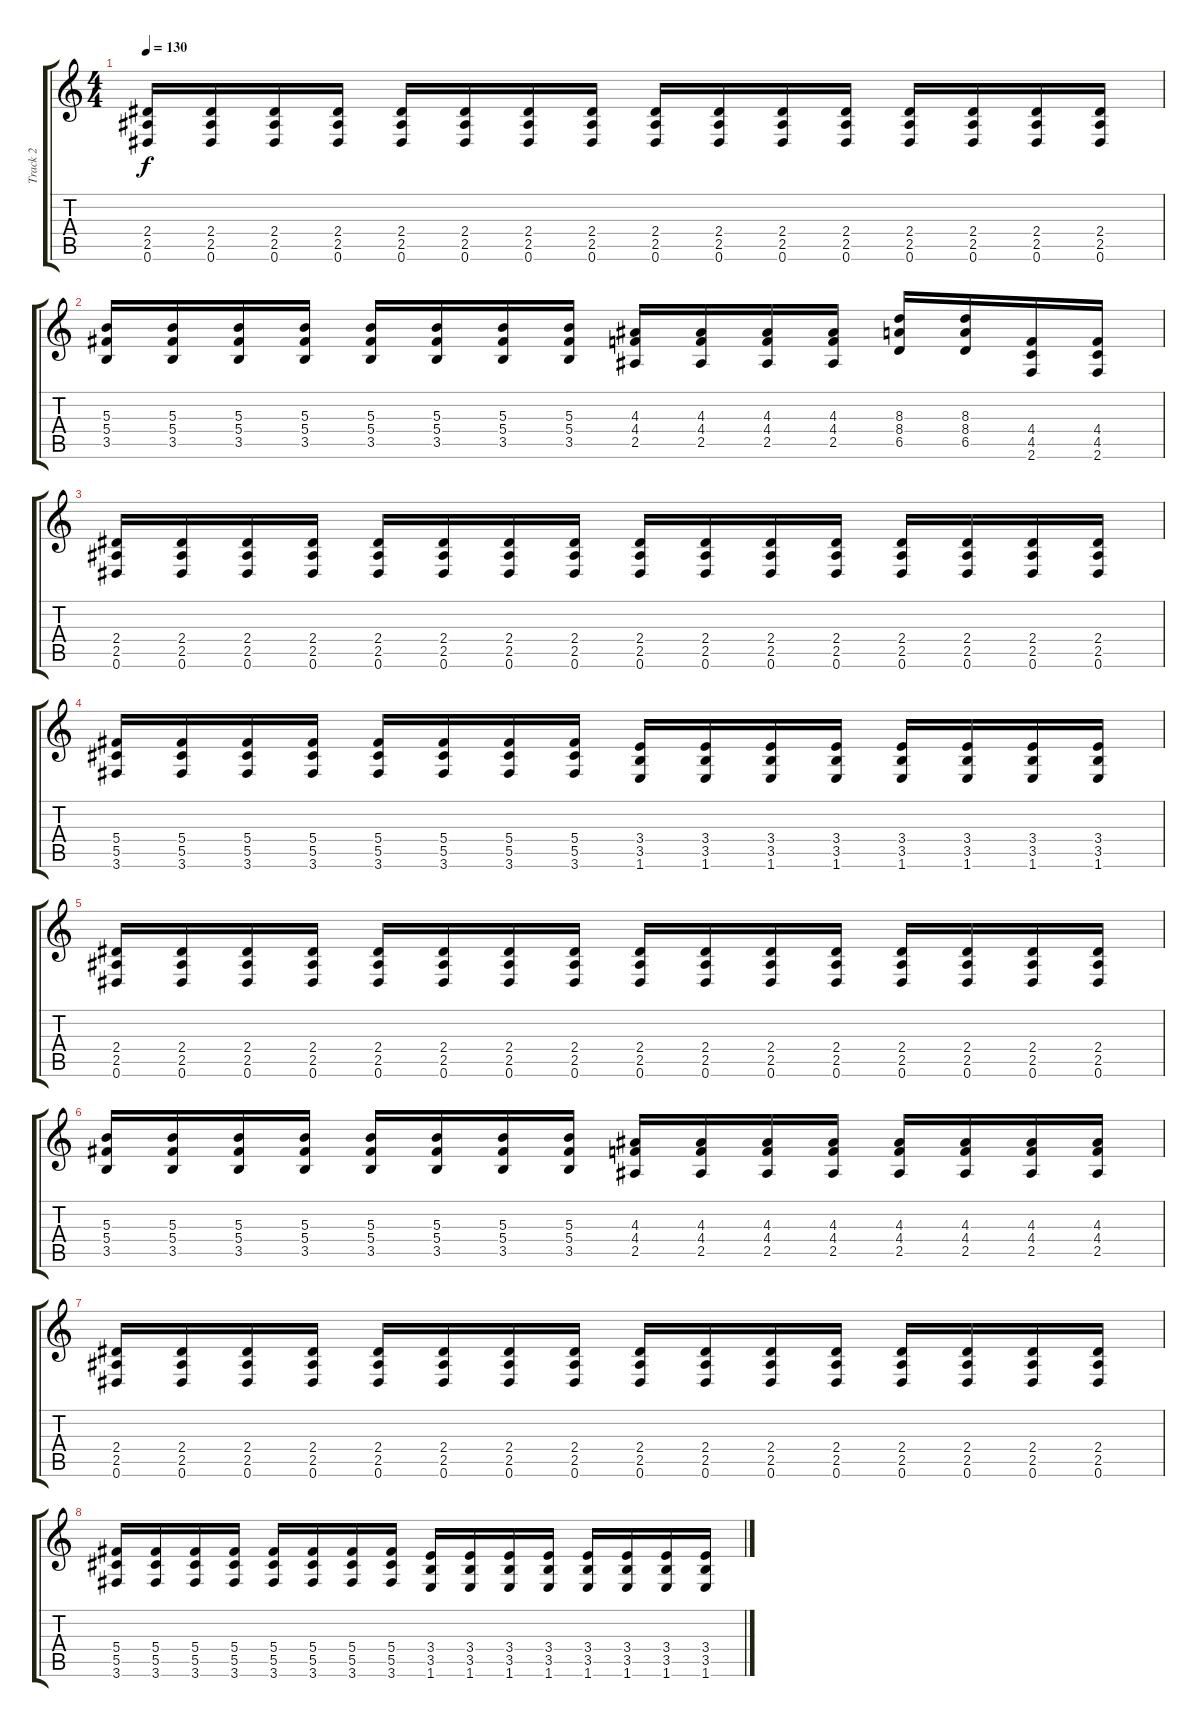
\track ("Track 2" "Track 2") {instrument distortionguitar}
\staff {score tabs}
\tuning (Eb4 Bb3 Gb3 Db3 Ab2 Eb2) {hide}
\ts (4 4)
\tempo 130
\clef g2
\ks c
(2.4 2.5 0.6).16{dy f} (2.4 2.5 0.6).16 (2.4 2.5 0.6).16 (2.4 2.5 0.6).16 (2.4 2.5 0.6).16 (2.4 2.5 0.6).16 (2.4 2.5 0.6).16 (2.4 2.5 0.6).16 (2.4 2.5 0.6).16 (2.4 2.5 0.6).16 (2.4 2.5 0.6).16 (2.4 2.5 0.6).16 (2.4 2.5 0.6).16 (2.4 2.5 0.6).16 (2.4 2.5 0.6).16 (2.4 2.5 0.6).16 |
(5.3 5.4 3.5).16 (5.3 5.4 3.5).16 (5.3 5.4 3.5).16 (5.3 5.4 3.5).16 (5.3 5.4 3.5).16 (5.3 5.4 3.5).16 (5.3 5.4 3.5).16 (5.3 5.4 3.5).16 (4.3 4.4 2.5).16 (4.3 4.4 2.5).16 (4.3 4.4 2.5).16 (4.3 4.4 2.5).16 (8.3 8.4 6.5).16 (8.3 8.4 6.5).16 (4.4 4.5 2.6).16 (4.4 4.5 2.6).16 |
(2.4 2.5 0.6).16 (2.4 2.5 0.6).16 (2.4 2.5 0.6).16 (2.4 2.5 0.6).16 (2.4 2.5 0.6).16 (2.4 2.5 0.6).16 (2.4 2.5 0.6).16 (2.4 2.5 0.6).16 (2.4 2.5 0.6).16 (2.4 2.5 0.6).16 (2.4 2.5 0.6).16 (2.4 2.5 0.6).16 (2.4 2.5 0.6).16 (2.4 2.5 0.6).16 (2.4 2.5 0.6).16 (2.4 2.5 0.6).16 |
(5.4 5.5 3.6).16 (5.4 5.5 3.6).16 (5.4 5.5 3.6).16 (5.4 5.5 3.6).16 (5.4 5.5 3.6).16 (5.4 5.5 3.6).16 (5.4 5.5 3.6).16 (5.4 5.5 3.6).16 (3.4 3.5 1.6).16 (3.4 3.5 1.6).16 (3.4 3.5 1.6).16 (3.4 3.5 1.6).16 (3.4 3.5 1.6).16 (3.4 3.5 1.6).16 (3.4 3.5 1.6).16 (3.4 3.5 1.6).16 |
(2.4 2.5 0.6).16 (2.4 2.5 0.6).16 (2.4 2.5 0.6).16 (2.4 2.5 0.6).16 (2.4 2.5 0.6).16 (2.4 2.5 0.6).16 (2.4 2.5 0.6).16 (2.4 2.5 0.6).16 (2.4 2.5 0.6).16 (2.4 2.5 0.6).16 (2.4 2.5 0.6).16 (2.4 2.5 0.6).16 (2.4 2.5 0.6).16 (2.4 2.5 0.6).16 (2.4 2.5 0.6).16 (2.4 2.5 0.6).16 |
(5.3 5.4 3.5).16 (5.3 5.4 3.5).16 (5.3 5.4 3.5).16 (5.3 5.4 3.5).16 (5.3 5.4 3.5).16 (5.3 5.4 3.5).16 (5.3 5.4 3.5).16 (5.3 5.4 3.5).16 (4.3 4.4 2.5).16 (4.3 4.4 2.5).16 (4.3 4.4 2.5).16 (4.3 4.4 2.5).16 (4.3 4.4 2.5).16 (4.3 4.4 2.5).16 (4.3 4.4 2.5).16 (4.3 4.4 2.5).16 |
(2.4 2.5 0.6).16 (2.4 2.5 0.6).16 (2.4 2.5 0.6).16 (2.4 2.5 0.6).16 (2.4 2.5 0.6).16 (2.4 2.5 0.6).16 (2.4 2.5 0.6).16 (2.4 2.5 0.6).16 (2.4 2.5 0.6).16 (2.4 2.5 0.6).16 (2.4 2.5 0.6).16 (2.4 2.5 0.6).16 (2.4 2.5 0.6).16 (2.4 2.5 0.6).16 (2.4 2.5 0.6).16 (2.4 2.5 0.6).16 |
(5.4 5.5 3.6).16 (5.4 5.5 3.6).16 (5.4 5.5 3.6).16 (5.4 5.5 3.6).16 (5.4 5.5 3.6).16 (5.4 5.5 3.6).16 (5.4 5.5 3.6).16 (5.4 5.5 3.6).16 (3.4 3.5 1.6).16 (3.4 3.5 1.6).16 (3.4 3.5 1.6).16 (3.4 3.5 1.6).16 (3.4 3.5 1.6).16 (3.4 3.5 1.6).16 (3.4 3.5 1.6).16 (3.4 3.5 1.6).16
